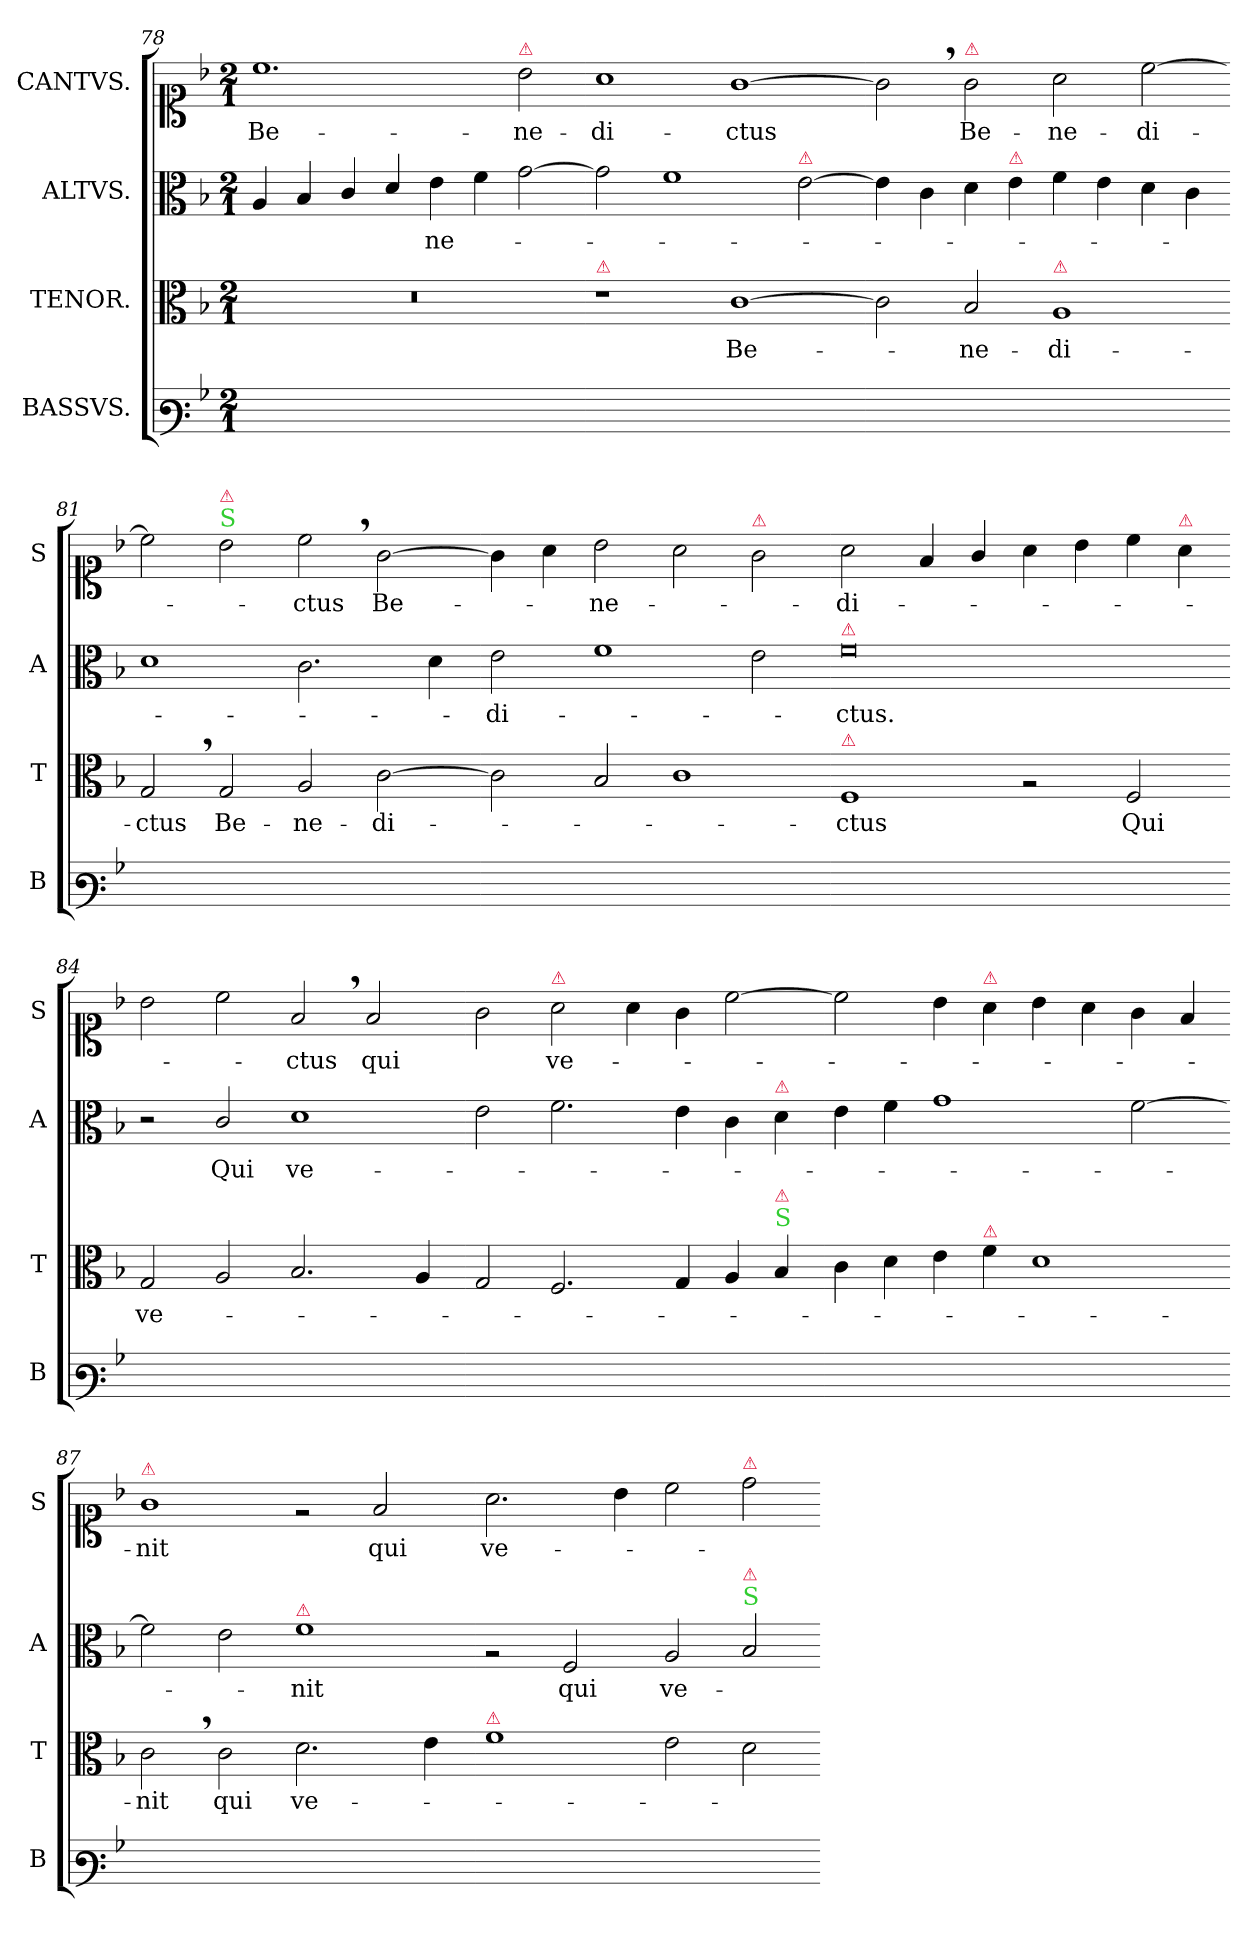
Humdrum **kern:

**kern	**kern	**text	**kern	**text	**kern	**text
*part4	*part3	*part3	*part2	*part2	*part1	*part1
*staff4	*staff3	*staff3	*staff2	*staff2	*staff1	*staff1
*I"BASSVS.	*I"TENOR.	*	*I"ALTVS.	*	*I"CANTVS.	*
*I'B	*I'T	*	*I'A	*	*I'S	*
*clefF3	*clefC3	*	*clefC3	*	*clefC1	*
*k[b-]	*k[b-]	*	*k[b-]	*	*k[b-]	*
*M2/1	*M2/1	*	*M2/1	*	*M2/1	*
=78	=78	=78	=78	=78	=78	=78
0ryy	0r	.	4A/	.	1.cc	Be-
.	.	.	4B-/	.	.	.
.	.	.	4c/	.	.	.
.	.	.	4d/	.	.	.
.	.	.	4e\	-ne-	.	.
.	.	.	4f\	.	.	.
!	!	!	!	!	!LO:TX:a:color=crimson:t=⚠	!
.	.	.	[2g	.	2b-\	-ne-
=79-	=79-	=79-	=79-	=79-	=79-	=79-
!	!LO:TX:a:color=crimson:t=⚠	!	!	!	!	!
0ryy	1r	.	2g]	.	1a	-di-
.	.	.	1f	.	.	.
.	[1c	Be-	.	.	[1g	-ctus
!	!	!	!LO:TX:a:color=crimson:t=⚠	!	!	!
.	.	.	[2e\	.	.	.
=80-	=80-	=80-	=80-	=80-	=80-	=80-
0ryy	2c]	.	4e\]	.	2g,]	.
.	.	.	4c\	.	.	.
!	!	!	!	!	!LO:TX:a:color=crimson:t=⚠	!
!	!	!	!	!	!	!LO:LY:i
.	2B-/	-ne-	4d\	.	2g\	Be-
!	!	!	!LO:TX:a:color=crimson:t=⚠	!	!	!
.	.	.	4e\	.	.	.
!	!LO:TX:a:color=crimson:t=⚠	!	!	!	!	!
!	!	!	!	!	!	!LO:LY:i
.	1A	-di-	4f\	.	2a\	-ne-
.	.	.	4e\	.	.	.
!	!	!	!	!	!	!LO:LY:i
.	.	.	4d\	.	[2cc	-di-
.	.	.	4c\	.	.	.
=81-	=81-	=81-	=81-	=81-	=81-	=81-
0ryy	2G,</	-ctus	1d	.	2cc]	.
!	!	!	!	!	!LO:TX:a:color=limegreen:t=S	!
!	!	!	!	!	!LO:TX:a:color=crimson:t=⚠	!
.	2G/	Be-	.	.	2b-\	.
!	!	!	!	!	!	!LO:LY:i
.	2A/	-ne-	2.c\	.	2cc,\	-ctus
.	[2c	-di-	.	.	[2g\	Be-
.	.	.	4d\	.	.	.
=82-	=82-	=82-	=82-	=82-	=82-	=82-
0ryy	2c]	.	2e\	-di-	4g\]	.
.	.	.	.	.	4a\	.
.	2B-/	.	1f	.	2b-\	-ne-
.	1c	.	.	.	2a\	.
!	!	!	!	!	!LO:TX:a:color=crimson:t=⚠	!
.	.	.	2e\	.	2g\	.
=83-	=83-	=83-	=83-	=83-	=83-	=83-
!	!	!	!LO:TX:a:color=crimson:t=⚠	!	!	!
!	!LO:TX:a:color=crimson:t=⚠	!	!	!	!	!
0ryy	1F	-ctus	0f	-ctus.	2a\	-di-
.	.	.	.	.	4f/	.
.	.	.	.	.	4g/	.
.	2rA	.	.	.	4a\	.
.	.	.	.	.	4b-\	.
.	2F/	Qui	.	.	4cc\	.
!	!	!	!	!	!LO:TX:a:color=crimson:t=⚠	!
.	.	.	.	.	4a\	.
=84-	=84-	=84-	=84-	=84-	=84-	=84-
0ryy	2G/	ve-	2r	.	2b-\	.
.	2A/	.	2c/	Qui	2cc\	.
.	2.B-/	.	1d	ve-	2f,</	ctus
.	.	.	.	.	2f/	qui
.	4A/	.	.	.	.	.
=85-	=85-	=85-	=85-	=85-	=85-	=85-
0ryy	2G/	.	2e\	.	2g\	.
!	!	!	!	!	!LO:TX:a:color=crimson:t=⚠	!
.	2.F/	.	2.f\	.	2a\	ve-
.	.	.	.	.	4a\	.
.	4G/	.	4e\	.	4g\	.
.	4A/	.	4c\	.	[2cc	.
!	!	!	!LO:TX:a:color=crimson:t=⚠	!	!	!
!	!LO:TX:a:color=limegreen:t=S	!	!	!	!	!
!	!LO:TX:a:color=crimson:t=⚠	!	!	!	!	!
.	4B-/	.	4d\	.	.	.
=86-	=86-	=86-	=86-	=86-	=86-	=86-
0ryy	4c\	.	4e\	.	2cc]	.
.	4d\	.	4f\	.	.	.
.	4e\	.	1g	.	4b-\	.
!	!	!	!	!	!LO:TX:a:color=crimson:t=⚠	!
!	!LO:TX:a:color=crimson:t=⚠	!	!	!	!	!
.	4f\	.	.	.	4a\	.
.	1d	.	.	.	4b-\	.
.	.	.	.	.	4a\	.
.	.	.	[2f	.	4g\	.
.	.	.	.	.	4f/	.
=87-	=87-	=87-	=87-	=87-	=87-	=87-
!	!	!	!	!	!LO:TX:a:color=crimson:t=⚠	!
0ryy	2c,\	-nit	2f]	.	1g	-nit
.	2c\	qui	2e\	.	.	.
!	!	!	!LO:TX:a:color=crimson:t=⚠	!	!	!
.	2.d\	ve-	1f	-nit	2re	.
.	.	.	.	.	2f/	qui
.	4e\	.	.	.	.	.
=88-	=88-	=88-	=88-	=88-	=88-	=88-
!	!LO:TX:a:color=crimson:t=⚠	!	!	!	!	!
0ryy	1f	.	2rA	.	2.a\	ve-
.	.	.	2F/	qui	.	.
.	.	.	.	.	4b-\	.
.	2e\	.	2A/	ve-	2cc\	.
!	!	!	!	!	!LO:TX:a:color=crimson:t=⚠	!
!	!	!	!LO:TX:a:color=limegreen:t=S	!	!	!
!	!	!	!LO:TX:a:color=crimson:t=⚠	!	!	!
.	2d\	.	2B-/	.	2dd\	.
=-	=-	=-	=-	=-	=-	=-
*-	*-	*-	*-	*-	*-	*-
